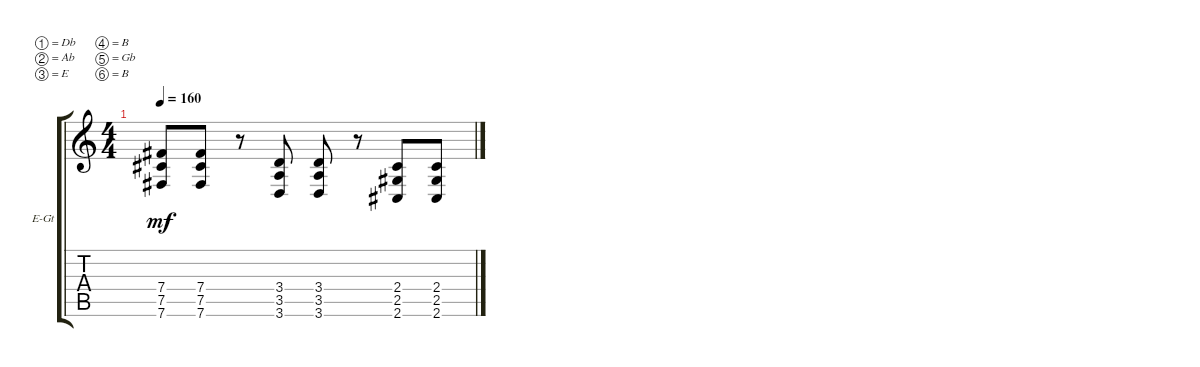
\defaultSystemsLayout 4
\bracketExtendMode groupsimilarinstruments
\firstSystemTrackNameOrientation horizontal
\otherSystemsTrackNameOrientation horizontal
\track ("Electric Guitar" "E-Gt") {instrument distortionguitar}
\staff {score tabs}
\tuning (Db4 Ab3 E3 B2 Gb2 B1)
\ts (4 4)
\tempo 160
\clef g2
\ks c
(7.6 7.5 7.4).8{dy mf} (7.4 7.5 7.6).8 r.8 (3.6 3.5 3.4).8 (3.4 3.5 3.6).8 r.8 (2.4 2.5 2.6).8 (2.6 2.5 2.4).8
